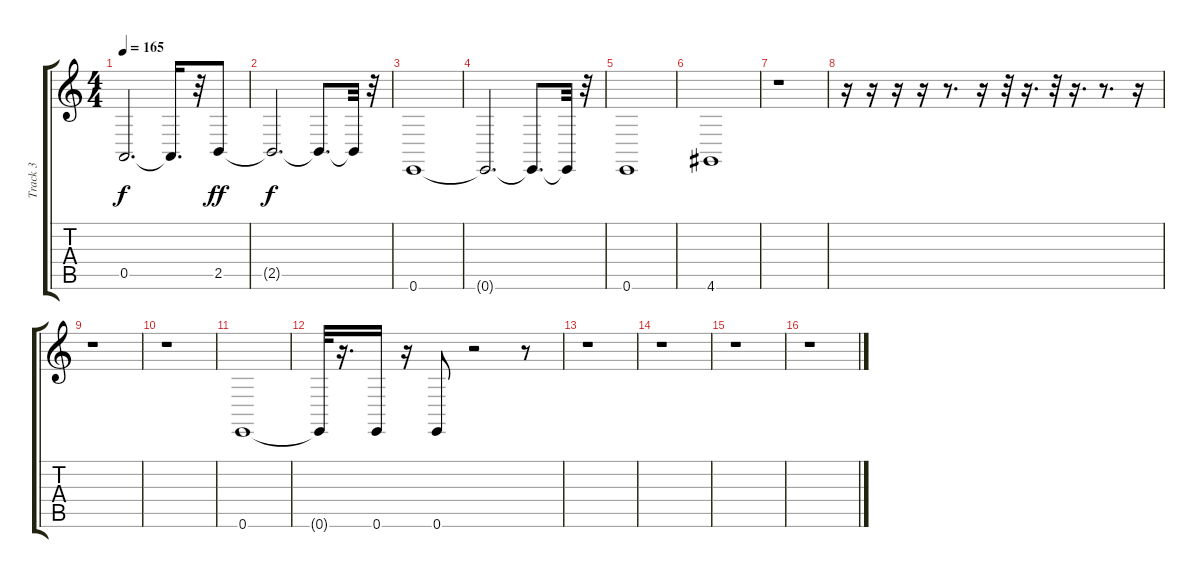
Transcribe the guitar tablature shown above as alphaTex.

\track ("Track 3" "Track 3") {instrument lead2sawtooth}
\staff {score tabs}
\tuning (E4 B3 G3 D3 A2 E2) {hide}
\ts (4 4)
\tempo 165
\clef g2
\ks c
0.5.2{d dy f} 0.5{t}.16{d} r.32 2.5.8{dy ff} |
2.5{t}.2{d dy f} 2.5{t}.8{d} 2.5{t}.32 r.32 |
0.6.1 |
0.6{t}.2{d} 0.6{t}.8{d} 0.6{t}.32 r.32 |
0.6.1{balance 16} |
4.6.1{balance 8} |
r.1{balance 8} |
r.16 r.16 r.16{balance 8} r.16 r.8{d} r.16 r.32 r.16{d} r.32 r.16{d} r.8{d} r.16 |
r.1 |
r.1 |
0.6.1 |
0.6{t}.32 r.16{d} 0.6.16 r.16 0.6.8 r.2 r.8 |
r.1 |
r.1 |
r.1 |
r.1
